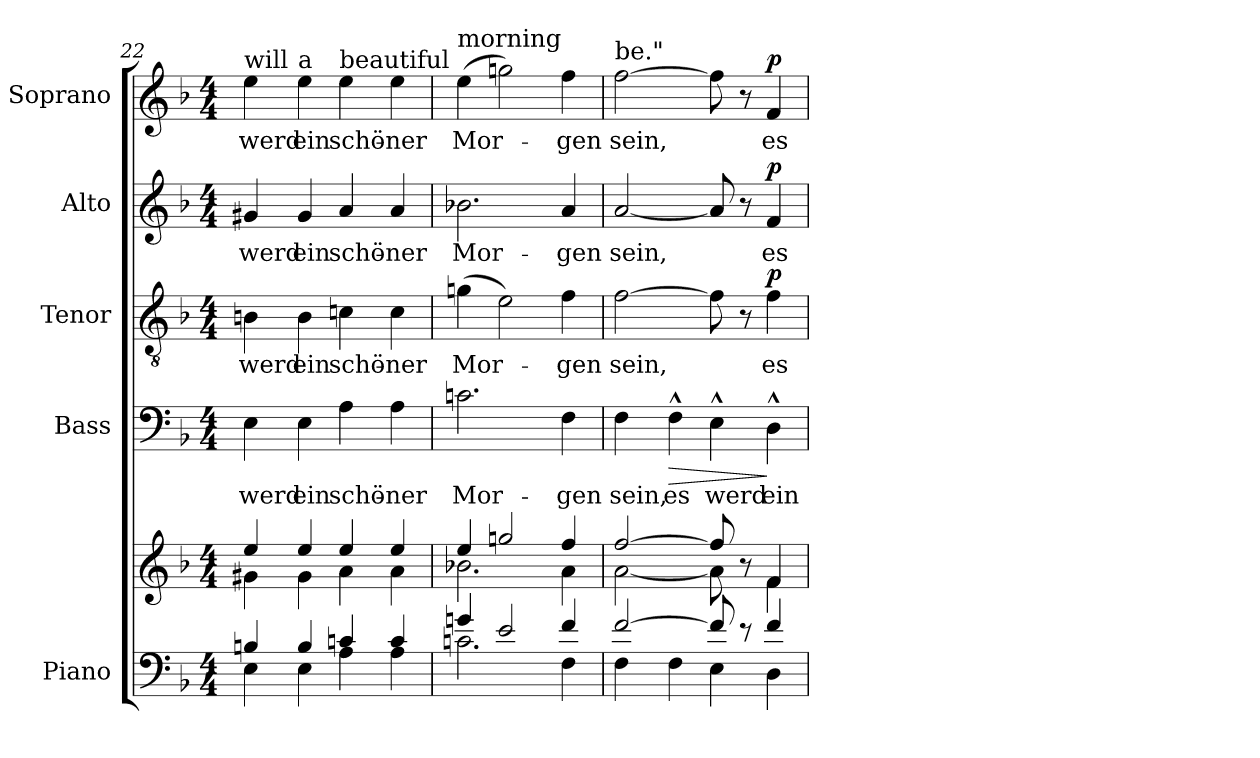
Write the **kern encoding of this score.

**kern	**kern	**kern	**text	**dynam	**kern	**text	**dynam	**kern	**text	**dynam	**kern	**text	**dynam
*part5	*part5	*part4	*part4	*part4	*part3	*part3	*part3	*part2	*part2	*part2	*part1	*part1	*part1
*staff6	*staff5	*staff4	*staff4	*staff4	*staff3	*staff3	*staff3	*staff2	*staff2	*staff2	*staff1	*staff1	*staff1
*I"Piano	*	*I"Bass	*	*	*I"Tenor	*	*	*I"Alto	*	*	*I"Soprano	*	*
*I'Pno.	*	*I'B.	*	*	*I'T.	*	*	*I'A.	*	*	*I'S.	*	*
!!LO:PB:g=z
*clefF4	*clefG2	*clefF4	*	*	*clefGv2	*	*	*clefG2	*	*	*clefG2	*	*
*	*	*	*	*	*ITrd7c12	*	*	*	*	*	*	*	*
*k[b-]	*k[b-]	*k[b-]	*	*	*k[b-]	*	*	*k[b-]	*	*	*k[b-]	*	*
*F:	*F:	*F:	*	*	*F:	*	*	*F:	*	*	*F:	*	*
*M4/4	*M4/4	*M4/4	*	*	*M4/4	*	*	*M4/4	*	*	*M4/4	*	*
=22	=22	=22	=22	=22	=22	=22	=22	=22	=22	=22	=22	=22	=22
*^	*^	*	*	*	*	*	*	*	*	*	*	*	*
!	!	!	!	!	!LO:LY:b:color=#000000	!	!	!	!	!	!	!	!	!	!
!	!	!	!	!	!	!	!	!LO:LY:b:color=#000000	!	!	!	!	!	!	!
!	!	!	!	!	!	!	!	!	!	!	!LO:LY:b:color=#000000	!	!	!	!
!	!	!	!	!	!	!	!	!	!	!	!	!	!LO:TX:a:t=will	!	!
!	!	!	!	!	!	!	!	!	!	!	!	!	!	!LO:LY:b:color=#000000	!
4Bni/	4Ei\	4eei/	4g#Xi\	4Ei\	werd	.	4BBni\	werd	.	4g#Xi/	werd	.	4eei\	werd	.
!	!	!	!	!	!LO:LY:b:color=#000000	!	!	!	!	!	!	!	!	!	!
!	!	!	!	!	!	!	!	!LO:LY:b:color=#000000	!	!	!	!	!	!	!
!	!	!	!	!	!	!	!	!	!	!	!LO:LY:b:color=#000000	!	!	!	!
!	!	!	!	!	!	!	!	!	!	!	!	!	!LO:TX:a:t=a	!	!
!	!	!	!	!	!	!	!	!	!	!	!	!	!	!LO:LY:b:color=#000000	!
4Bi/	4Ei\	4eei/	4g#i\	4Ei\	ein	.	4BBi\	ein	.	4g#i/	ein	.	4eei\	ein	.
!	!	!	!	!	!LO:LY:b:color=#000000	!	!	!	!	!	!	!	!	!	!
!	!	!	!	!	!	!	!	!LO:LY:b:color=#000000	!	!	!	!	!	!	!
!	!	!	!	!	!	!	!	!	!	!	!LO:LY:b:color=#000000	!	!	!	!
!	!	!	!	!	!	!	!	!	!	!	!	!	!LO:TX:a:t=beautiful	!	!
!	!	!	!	!	!	!	!	!	!	!	!	!	!	!LO:LY:b:color=#000000	!
4cni/	4Ai\	4eei/	4ai\	4Ai\	schö-	.	4Cni\	schö-	.	4ai/	schö-	.	4eei\	schö-	.
!	!	!	!	!	!LO:LY:b:color=#000000	!	!	!	!	!	!	!	!	!	!
!	!	!	!	!	!	!	!	!LO:LY:b:color=#000000	!	!	!	!	!	!	!
!	!	!	!	!	!	!	!	!	!	!	!LO:LY:b:color=#000000	!	!	!	!
!	!	!	!	!	!	!	!	!	!	!	!	!	!	!LO:LY:b:color=#000000	!
4ci/	4Ai\	4eei/	4ai\	4Ai\	-ner	.	4Ci\	-ner	.	4ai/	-ner	.	4eei\	-ner	.
=23	=23	=23	=23	=23	=23	=23	=23	=23	=23	=23	=23	=23	=23	=23	=23
!	!	!	!	!	!LO:LY:b:color=#000000	!	!	!	!	!	!	!	!	!	!
!	!	!	!	!	!	!	!	!LO:LY:b:color=#000000	!	!	!	!	!	!	!
!	!	!	!	!	!	!	!	!	!	!	!LO:LY:b:color=#000000	!	!	!	!
!	!	!	!	!	!	!	!	!	!	!	!	!	!LO:TX:a:t=morning	!	!
!	!	!	!	!	!	!	!	!	!	!	!	!	!	!LO:LY:b:color=#000000	!
4gni/	2.cni\	4eei/	2.b-Xi\	2.cni\	Mor-	.	(4Gni\	Mor-	.	2.b-Xi\	Mor-	.	(4eei\	Mor-	.
2ei/	.	2ggni/	.	.	.	.	2Ei\)	.	.	.	.	.	2ggni\)	.	.
!	!	!	!	!	!LO:LY:b:color=#000000	!	!	!	!	!	!	!	!	!	!
!	!	!	!	!	!	!	!	!LO:LY:b:color=#000000	!	!	!	!	!	!	!
!	!	!	!	!	!	!	!	!	!	!	!LO:LY:b:color=#000000	!	!	!	!
!	!	!	!	!	!	!	!	!	!	!	!	!	!	!LO:LY:b:color=#000000	!
4fi/	4Fi\	4ffi/	4ai\	4Fi\	-gen	.	4Fi\	-gen	.	4ai/	-gen	.	4ffi\	-gen	.
=24	=24	=24	=24	=24	=24	=24	=24	=24	=24	=24	=24	=24	=24	=24	=24
!	!	!	!	!	!LO:LY:b:color=#000000	!	!	!	!	!	!	!	!	!	!
!	!	!	!	!	!	!	!	!LO:LY:b:color=#000000	!	!	!	!	!	!	!
!	!	!	!	!	!	!	!	!	!	!	!LO:LY:b:color=#000000	!	!	!	!
*	*	*	*	*	*	*	*	*	*	*^	*	*	*	*	*
!	!	!	!	!	!	!	!	!	!	!	!	!	!	!LO:TX:a:t=be."	!	!
!	!	!	!	!	!	!	!	!	!	!	!	!	!	!	!LO:LY:b:color=#000000	!
[2fi/	4Fi\	[2ffi/	[2ai\	4Fi\	sein,	.	[2Fi\	sein,	.	[2ai/	8ryy	sein,	.	[2ffi\	sein,	.
*	*	*	*	*	*	*	*	*	*	*v	*v	*	*	*	*	*
*	*	*	*	*	*	*	*	*	*	*^	*	*	*	*	*
!	!	!	!	!	!LO:LY:b:color=#000000	!LO:HP:b	!	!	!	!	!	!	!	!	!	!
*	*	*	*	*	*	*	*	*	*	*v	*v	*	*	*	*	*
.	4Fi\	.	.	4F^^i\	es	>	.	.	.	.	.	.	.	.	.
!	!	!	!	!	!LO:LY:b:color=#000000	!	!	!	!	!	!	!	!	!	!
8fi/]	4Ei\	8ffi/]	8ai\]	4E^^i\	werd	.	8Fi\]	.	.	8ai/]	.	.	8ffi\]	.	.
*	*	*	*	*	*	*	*	*	*	*^	*	*	*	*	*
8r	.	8r	8ryy	.	.	.	8r	.	.	8r	8ryy	.	.	8r	.	.
!	!	!	!	!	!LO:LY:b:color=#000000	!	!	!	!	!	!	!	!	!	!	!
!	!	!	!	!	!	!	!	!LO:LY:b:color=#000000	!	!	!	!	!	!	!	!
!	!	!	!	!	!	!	!	!	!	!	!	!LO:LY:b:color=#000000	!	!	!	!
!	!	!	!	!	!	!	!	!	!	!	!	!	!	!	!LO:LY:b:color=#000000	!
4fi/	4Di\	4fi/	4fi\	4D^^i\	ein	]	4Fi\	es	p	4fi/	4ryy	es	p	4fi/	es	p
*v	*v	*	*	*	*	*	*	*	*	*v	*v	*	*	*	*	*
*	*v	*v	*	*	*	*	*	*	*	*	*	*	*	*
=	=	=	=	=	=	=	=	=	=	=	=	=	=
*-	*-	*-	*-	*-	*-	*-	*-	*-	*-	*-	*-	*-	*-
